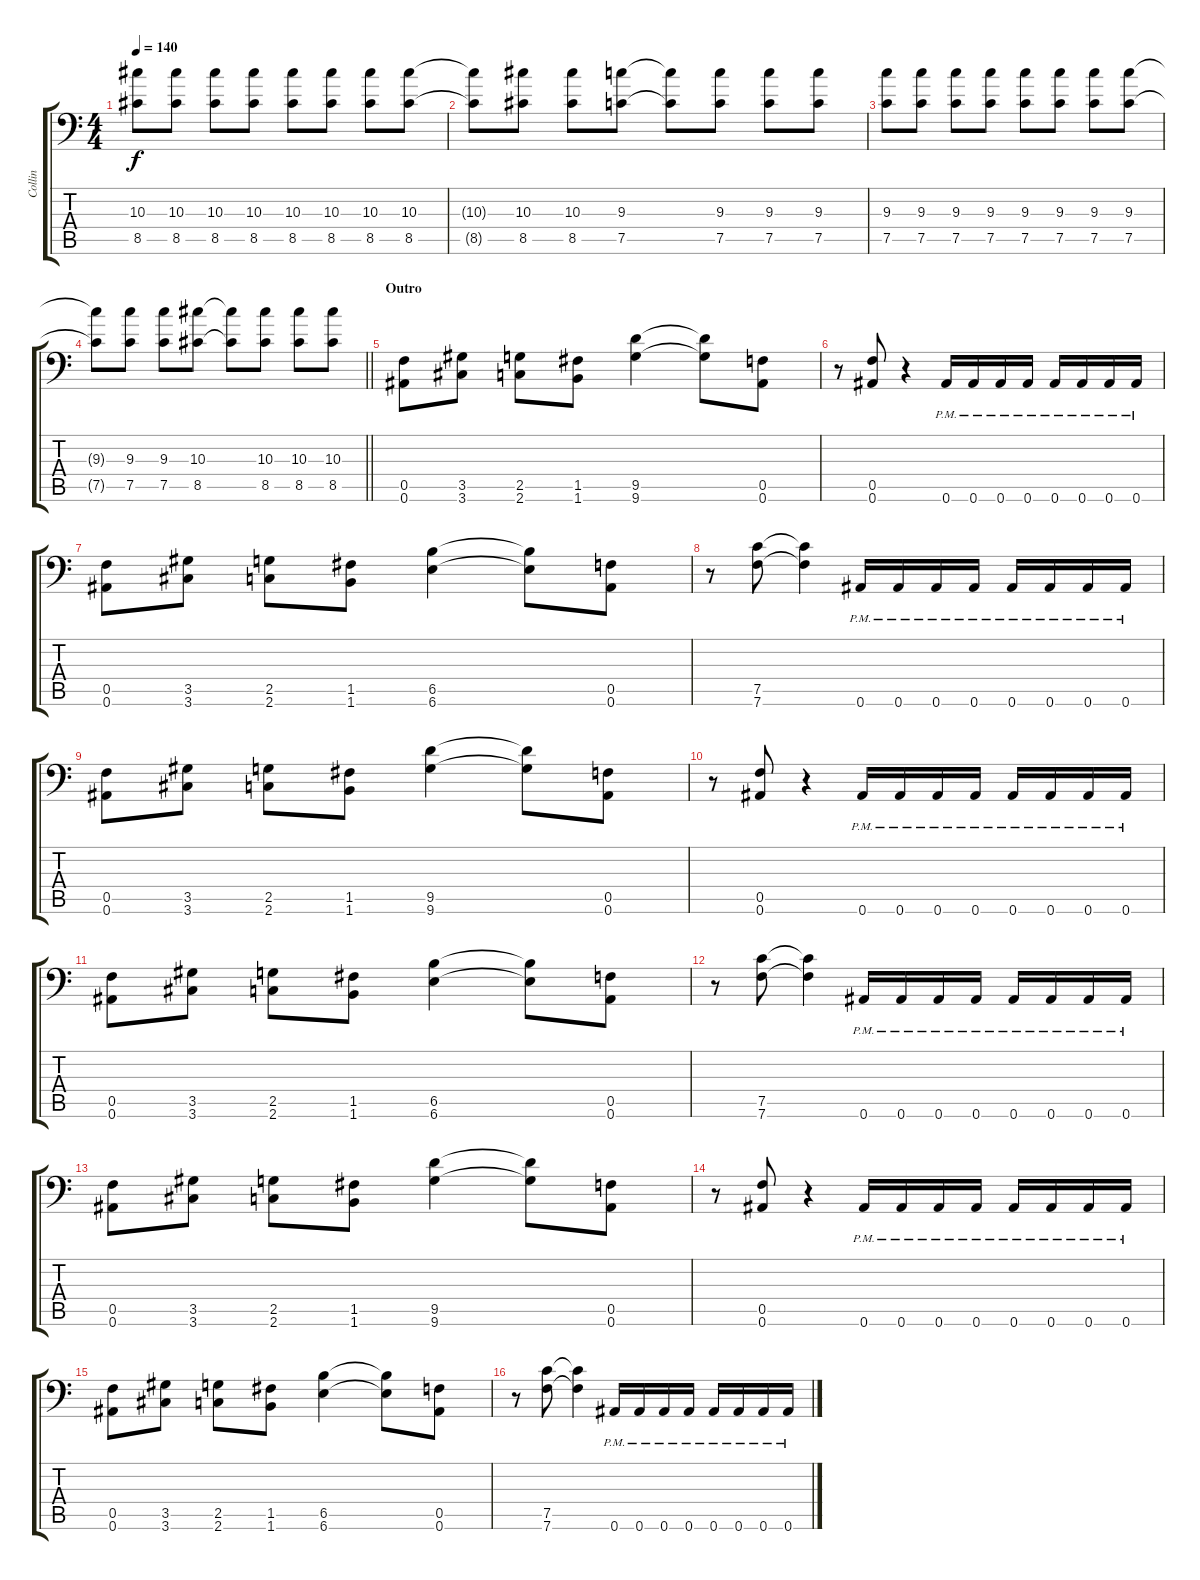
\track ("Collin" "Collin") {instrument distortionguitar}
\staff {score tabs}
\tuning (C4 G3 Eb3 Bb2 F2 Bb1) {hide}
\ts (4 4)
\tempo 140
\clef f4
\ks c
(10.3 8.5).8{dy f} (10.3 8.5).8 (10.3 8.5).8 (10.3 8.5).8 (10.3 8.5).8 (10.3 8.5).8 (10.3 8.5).8 (10.3 8.5).8 |
(10.3{t} 8.5{t}).8 (10.3 8.5).8 (10.3 8.5).8 (9.3 7.5).8 (9.3{t} 7.5{t}).8 (9.3 7.5).8 (9.3 7.5).8 (9.3 7.5).8 |
(9.3 7.5).8 (9.3 7.5).8 (9.3 7.5).8 (9.3 7.5).8 (9.3 7.5).8 (9.3 7.5).8 (9.3 7.5).8 (9.3 7.5).8 |
\barLineRight lightlight
(9.3{t} 7.5{t}).8 (9.3 7.5).8 (9.3 7.5).8 (10.3 8.5).8 (10.3{t} 8.5{t}).8 (10.3 8.5).8 (10.3 8.5).8 (10.3 8.5).8 |
\section ("" "Outro")
(0.5 0.6).8 (3.5 3.6).8 (2.5 2.6).8 (1.5 1.6).8 (9.5 9.6).4 (9.5{t} 9.6{t}).8 (0.5 0.6).8 |
r.8 (0.5 0.6).8 r.4 0.6{pm}.16 0.6{pm}.16 0.6{pm}.16 0.6{pm}.16 0.6{pm}.16 0.6{pm}.16 0.6{pm}.16 0.6{pm}.16 |
(0.5 0.6).8 (3.5 3.6).8 (2.5 2.6).8 (1.5 1.6).8 (6.5 6.6).4 (6.5{t} 6.6{t}).8 (0.5 0.6).8 |
r.8 (7.5 7.6).8 (7.5{t} 7.6{t}).4 0.6{pm}.16 0.6{pm}.16 0.6{pm}.16 0.6{pm}.16 0.6{pm}.16 0.6{pm}.16 0.6{pm}.16 0.6{pm}.16 |
(0.5 0.6).8 (3.5 3.6).8 (2.5 2.6).8 (1.5 1.6).8 (9.5 9.6).4 (9.5{t} 9.6{t}).8 (0.5 0.6).8 |
r.8 (0.5 0.6).8 r.4 0.6{pm}.16 0.6{pm}.16 0.6{pm}.16 0.6{pm}.16 0.6{pm}.16 0.6{pm}.16 0.6{pm}.16 0.6{pm}.16 |
(0.5 0.6).8 (3.5 3.6).8 (2.5 2.6).8 (1.5 1.6).8 (6.5 6.6).4 (6.5{t} 6.6{t}).8 (0.5 0.6).8 |
r.8 (7.5 7.6).8 (7.5{t} 7.6{t}).4 0.6{pm}.16 0.6{pm}.16 0.6{pm}.16 0.6{pm}.16 0.6{pm}.16 0.6{pm}.16 0.6{pm}.16 0.6{pm}.16 |
(0.5 0.6).8 (3.5 3.6).8 (2.5 2.6).8 (1.5 1.6).8 (9.5 9.6).4 (9.5{t} 9.6{t}).8 (0.5 0.6).8 |
r.8 (0.5 0.6).8 r.4 0.6{pm}.16 0.6{pm}.16 0.6{pm}.16 0.6{pm}.16 0.6{pm}.16 0.6{pm}.16 0.6{pm}.16 0.6{pm}.16 |
(0.5 0.6).8 (3.5 3.6).8 (2.5 2.6).8 (1.5 1.6).8 (6.5 6.6).4 (6.5{t} 6.6{t}).8 (0.5 0.6).8 |
r.8 (7.5 7.6).8 (7.5{t} 7.6{t}).4 0.6{pm}.16 0.6{pm}.16 0.6{pm}.16 0.6{pm}.16 0.6{pm}.16 0.6{pm}.16 0.6{pm}.16 0.6{pm}.16
